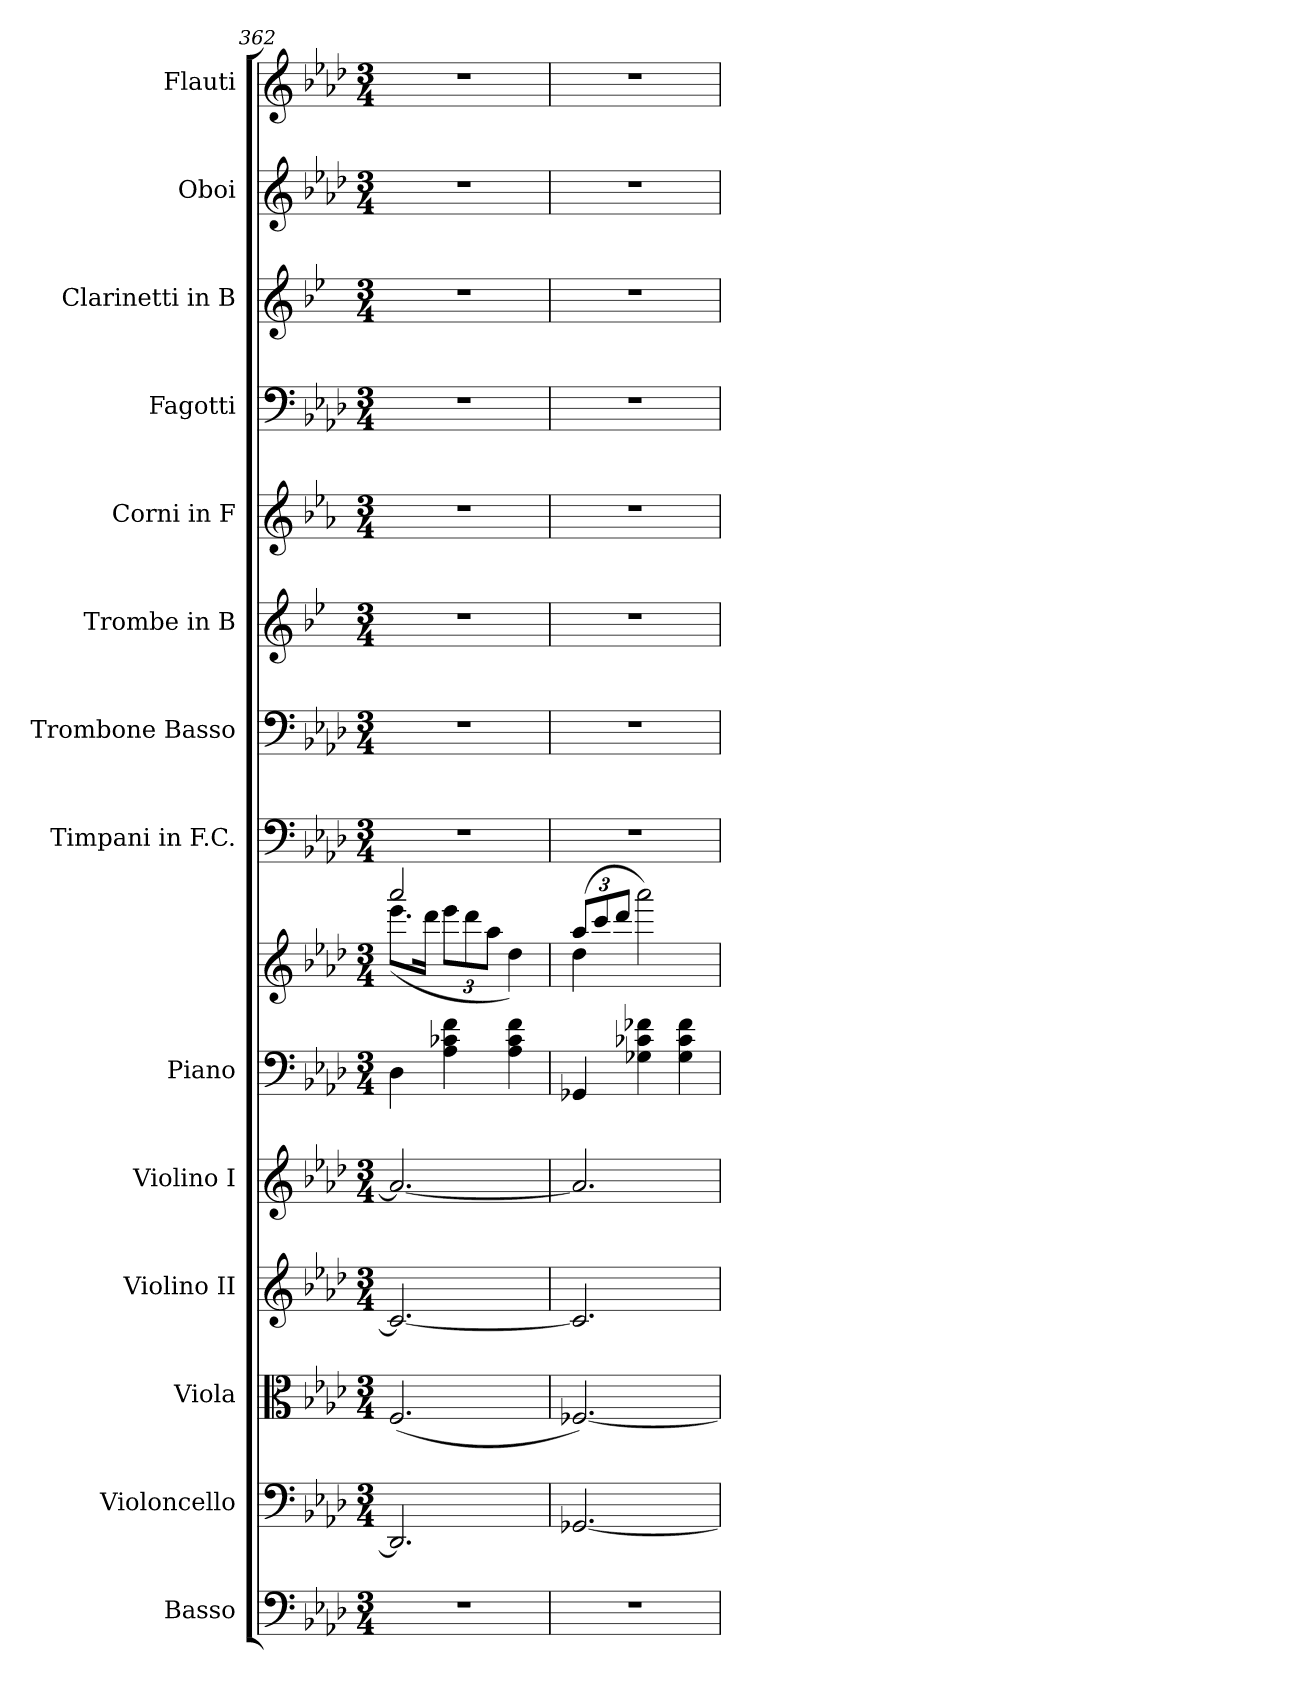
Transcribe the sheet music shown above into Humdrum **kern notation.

**kern	**kern	**kern	**kern	**kern	**kern	**kern	**kern	**kern	**kern	**kern	**kern	**kern	**kern	**kern
*part14	*part13	*part12	*part11	*part10	*part9	*part9	*part8	*part7	*part6	*part5	*part4	*part3	*part2	*part1
*staff15	*staff14	*staff13	*staff12	*staff11	*staff10	*staff9	*staff8	*staff7	*staff6	*staff5	*staff4	*staff3	*staff2	*staff1
*I"Basso	*I"Violoncello	*I"Viola	*I"Violino II	*I"Violino I	*I"Piano	*	*I"Timpani in F.C.	*I"Trombone Basso	*I"Trombe in B	*I"Corni in F	*I"Fagotti	*I"Clarinetti in B	*I"Oboi	*I"Flauti
*	*	*	*	*	*I'Pno.	*	*I'Timp.	*	*	*	*	*	*I'Ob.	*I'Fl.
*clefF4	*clefF4	*clefC3	*clefG2	*clefG2	*clefF4	*clefG2	*clefF4	*clefF4	*clefG2	*clefG2	*clefF4	*clefG2	*clefG2	*clefG2
*ITrd7c12	*	*	*	*	*	*	*	*	*ITrd1c2	*ITrd4c7	*	*ITrd1c2	*	*
*k[b-e-a-d-]	*k[b-e-a-d-]	*k[b-e-a-d-]	*k[b-e-a-d-]	*k[b-e-a-d-]	*k[b-e-a-d-]	*k[b-e-a-d-]	*k[b-e-a-d-]	*k[b-e-a-d-]	*k[b-e-a-d-]	*k[b-e-a-d-]	*k[b-e-a-d-]	*k[b-e-a-d-]	*k[b-e-a-d-]	*k[b-e-a-d-]
*M3/4	*M3/4	*M3/4	*M3/4	*M3/4	*M3/4	*M3/4	*M3/4	*M3/4	*M3/4	*M3/4	*M3/4	*M3/4	*M3/4	*M3/4
=362	=362	=362	=362	=362	=362	=362	=362	=362	=362	=362	=362	=362	=362	=362
*	*	*	*	*	*	*^	*	*	*	*	*	*	*	*
2.r	2.DD-/]	(<2.F/	2.c-/_	2.a-/_	4D-\	2aaa-/	(<8.eee-\L	2.r	2.r	2.r	2.r	2.r	2.r	2.r	2.r
.	.	.	.	.	.	.	16ddd-\Jk	.	.	.	.	.	.	.	.
*	*	*	*	*	*	*	*Xbrackettup	*	*	*	*	*	*	*	*
.	.	.	.	.	4A-\ 4c-X\ 4f\	.	12eee-\L	.	.	.	.	.	.	.	.
.	.	.	.	.	.	.	12ddd-\	.	.	.	.	.	.	.	.
.	.	.	.	.	.	.	12aa-\J	.	.	.	.	.	.	.	.
.	.	.	.	.	4A-\ 4c-\ 4f\	4ryy	4dd-\)	.	.	.	.	.	.	.	.
=363	=363	=363	=363	=363	=363	=363	=363	=363	=363	=363	=363	=363	=363	=363	=363
2.r	[2.GG-X/	[2.F-X/)	2.c-/]	2.a-/]	4GG-X/	(>12aa-/L	4dd-\	2.r	2.r	2.r	2.r	2.r	2.r	2.r	2.r
.	.	.	.	.	.	12ccc/	.	.	.	.	.	.	.	.	.
.	.	.	.	.	.	12ddd-/J	.	.	.	.	.	.	.	.	.
.	.	.	.	.	4G-X\ 4c-X\ 4f-X\	2aaa-\)	2ryy	.	.	.	.	.	.	.	.
.	.	.	.	.	4G-\ 4c-\ 4f-\	.	.	.	.	.	.	.	.	.	.
*	*	*	*	*	*	*v	*v	*	*	*	*	*	*	*	*
=	=	=	=	=	=	=	=	=	=	=	=	=	=	=
*-	*-	*-	*-	*-	*-	*-	*-	*-	*-	*-	*-	*-	*-	*-
